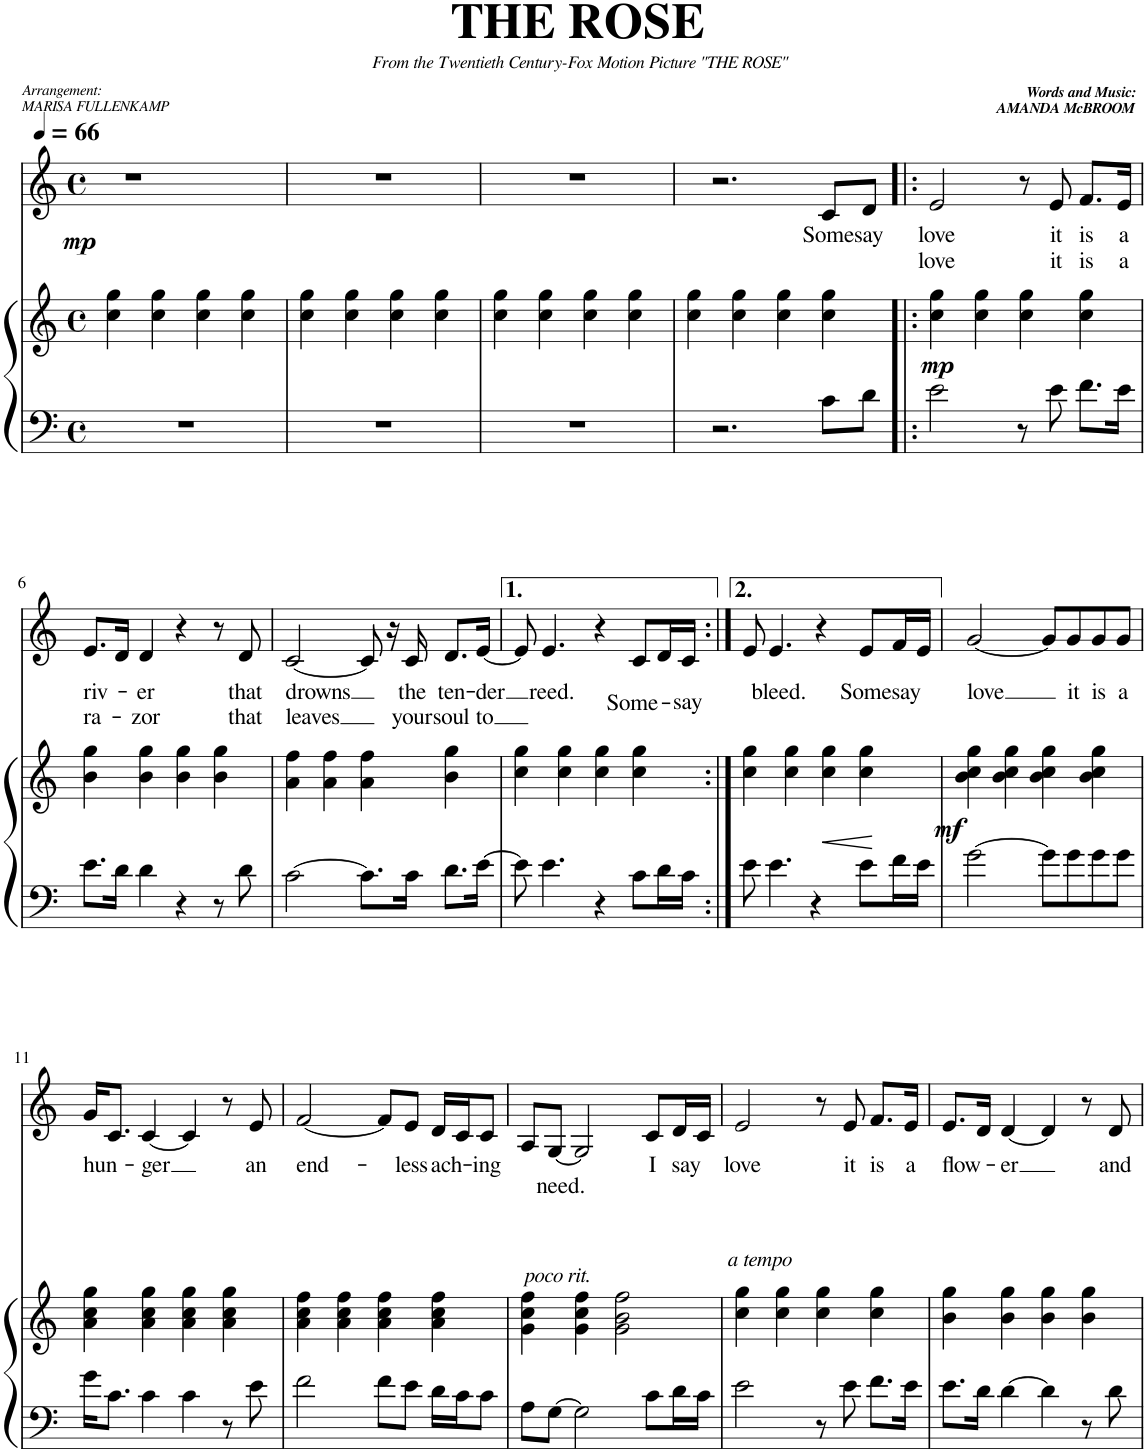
**kern	**kern	**dynam	**kern	**text	**text	**dynam
*part2	*part2	*part2	*part1	*part1	*part1	*part1
*staff3	*staff2	*staff2/3	*staff1	*staff1	*staff1	*staff1
*I"Piano	*	*	*I"Voice	*	*	*
*I'Pno	*	*	*	*	*	*
*clefF4	*clefG2	*	*clefG2	*	*	*
*k[]	*k[]	*	*k[]	*	*	*
*M4/4	*M4/4	*	*M4/4	*	*	*
*met(c)	*met(c)	*	*met(c)	*	*	*
*MM66	*MM66	*	*MM66	*	*	*
=1	=1	=1	=1	=1	=1	=1
!	!	!	!	!	!	!LO:DY:b
1r	4cc\ 4gg\	.	1r	.	.	mp
.	4cc\ 4gg\	.	.	.	.	.
.	4cc\ 4gg\	.	.	.	.	.
.	4cc\ 4gg\	.	.	.	.	.
=2	=2	=2	=2	=2	=2	=2
1r	4cc\ 4gg\	.	1r	.	.	.
.	4cc\ 4gg\	.	.	.	.	.
.	4cc\ 4gg\	.	.	.	.	.
.	4cc\ 4gg\	.	.	.	.	.
=3	=3	=3	=3	=3	=3	=3
1r	4cc\ 4gg\	.	1r	.	.	.
.	4cc\ 4gg\	.	.	.	.	.
.	4cc\ 4gg\	.	.	.	.	.
.	4cc\ 4gg\	.	.	.	.	.
=4	=4	=4	=4	=4	=4	=4
2.r	4cc\ 4gg\	.	2.r	.	.	.
.	4cc\ 4gg\	.	.	.	.	.
.	4cc\ 4gg\	.	.	.	.	.
!	!	!	!	!LO:LY:b	!	!
8c\L	4cc\ 4gg\	.	8c/L	Some	.	.
!	!	!	!	!LO:LY:b	!	!
8d\J	.	.	8d/J	say	.	.
=5!|:	=5!|:	=5!|:	=5!|:	=5!|:	=5!|:	=5!|:
!	!	!LO:DY:b	!	!LO:LY:b	!LO:LY:b	!
2e\	4cc\ 4gg\	mp	2e/	love	love	.
.	4cc\ 4gg\	.	.	.	.	.
8r	4cc\ 4gg\	.	8r	.	.	.
!	!	!	!	!LO:LY:b	!LO:LY:b	!
8e\	.	.	8e/	it	it	.
!	!	!	!	!LO:LY:b	!LO:LY:b	!
8.f\L	4cc\ 4gg\	.	8.f/L	is	is	.
!	!	!	!	!LO:LY:b	!LO:LY:b	!
16e\Jk	.	.	16e/Jk	a	a	.
!!LO:LB:g=z
=6	=6	=6	=6	=6	=6	=6
!	!	!	!	!LO:LY:b	!LO:LY:b	!
8.e\L	4b\ 4gg\	.	8.e/L	riv-	ra-	.
16d\Jk	.	.	16d/Jk	.	.	.
!	!	!	!	!LO:LY:b	!LO:LY:b	!
4d\	4b\ 4gg\	.	4d/	-er	-zor	.
4r	4b\ 4gg\	.	4r	.	.	.
8r	4b\ 4gg\	.	8r	.	.	.
!	!	!	!	!LO:LY:b	!LO:LY:b	!
8d\	.	.	8d/	that	that	.
=7	=7	=7	=7	=7	=7	=7
!	!	!	!	!LO:LY:b	!LO:LY:b	!
[2c\	4a\ 4ff\	.	[2c/	drowns	leaves	.
.	4a\ 4ff\	.	.	.	.	.
8.c\L]	4a\ 4ff\	.	8c/]	.	.	.
.	.	.	16r	.	.	.
!	!	!	!	!LO:LY:b	!LO:LY:b	!
16c\Jk	.	.	16c/	the	your	.
!	!	!	!	!LO:LY:b	!LO:LY:b	!
8.d\L	4b\ 4gg\	.	8.d/L	ten-	soul	.
!	!	!	!	!LO:LY:b	!LO:LY:b	!
[16e\Jk	.	.	[16e/Jk	-der	to	.
=8	=8	=8	=8	=8	=8	=8
8e\]	4cc\ 4gg\	.	8e/]	.	.	.
!	!	!	!	!LO:LY:b	!	!
4.e\	.	.	4.e/	reed.	.	.
.	4cc\ 4gg\	.	.	.	.	.
4r	4cc\ 4gg\	.	4r	.	.	.
!	!	!	!	!LO:LY:b	!	!
8c\L	4cc\ 4gg\	.	8c/L	Some-	.	.
!	!	!	!	!LO:LY:b	!	!
16d\L	.	.	16d/L	-say	.	.
16c\JJ	.	.	16c/JJ	.	.	.
=9:|!	=9:|!	=9:|!	=9:|!	=9:|!	=9:|!	=9:|!
8e\	4cc\ 4gg\	.	8e/	.	.	.
!	!	!	!	!LO:LY:b	!	!
4.e\	.	.	4.e/	bleed.	.	.
.	4cc\ 4gg\	.	.	.	.	.
4r	4cc\ 4gg\	.	4r	.	.	.
!	!	!	!	!LO:LY:b	!	!
8e\L	4cc\ 4gg\	.	8e/L	Some	.	.
!	!	!	!	!LO:LY:b	!	!
16f\L	.	.	16f/L	say	.	.
16e\JJ	.	.	16e/JJ	.	.	.
=10	=10	=10	=10	=10	=10	=10
!	!	!LO:DY:b	!	!LO:LY:b	!	!
[2g\	4b\ 4cc\ 4gg\	mf	[2g/	love	.	.
.	4b\ 4cc\ 4gg\	.	.	.	.	.
8g\L]	4b\ 4cc\ 4gg\	.	8g/L]	.	.	.
!	!	!	!	!LO:LY:b	!	!
8g\	.	.	8g/	it	.	.
!	!	!	!	!LO:LY:b	!	!
8g\	4b\ 4cc\ 4gg\	.	8g/	is	.	.
!	!	!	!	!LO:LY:b	!	!
8g\J	.	.	8g/J	a	.	.
!!LO:LB:g=z
=11	=11	=11	=11	=11	=11	=11
!	!	!	!	!LO:LY:b	!	!
16g\KL	4a\ 4cc\ 4gg\	.	16g/KL	hun-	.	.
8.c\J	.	.	8.c/J	.	.	.
!	!	!	!	!LO:LY:b	!	!
4c\	4a\ 4cc\ 4gg\	.	[4c/	-ger	.	.
4c\	4a\ 4cc\ 4gg\	.	4c/]	.	.	.
8r	4a\ 4cc\ 4gg\	.	8r	.	.	.
!	!	!	!	!LO:LY:b	!	!
8e\	.	.	8e/	an	.	.
=12	=12	=12	=12	=12	=12	=12
!	!	!	!	!LO:LY:b	!	!
2f\	4a\ 4cc\ 4ff\	.	[2f/	end-	.	.
.	4a\ 4cc\ 4ff\	.	.	.	.	.
8f\L	4a\ 4cc\ 4ff\	.	8f/L]	.	.	.
!	!	!	!	!LO:LY:b	!	!
8e\J	.	.	8e/J	-less	.	.
!	!	!	!	!LO:LY:b	!	!
16d\LL	4a\ 4cc\ 4ff\	.	16d/LL	ach-	.	.
16c\J	.	.	16c/J	.	.	.
!	!	!	!	!LO:LY:b	!	!
8c\J	.	.	8c/J	-ing	.	.
=13	=13	=13	=13	=13	=13	=13
!	!	!	!LO:TX:b:i:t=poco rit.	!	!	!
!	!	!	!	!LO:LY:b	!	!
8A\L	4g\ 4cc\ 4ff\	.	8A/L	need.	.	.
[8G\J	.	.	[8G/J	.	.	.
2G\]	4g\ 4cc\ 4ff\	.	2G/]	.	.	.
.	2g\ 2b\ 2ff\	.	.	.	.	.
!	!	!	!	!LO:LY:b	!	!
8c\L	.	.	8c/L	I	.	.
!	!	!	!	!LO:LY:b	!	!
16d\L	.	.	16d/L	say	.	.
16c\JJ	.	.	16c/JJ	.	.	.
=14	=14	=14	=14	=14	=14	=14
!	!	!	!LO:TX:b:i:t=a tempo	!	!	!
!	!	!	!	!LO:LY:b	!	!
2e\	4cc\ 4gg\	.	2e/	love	.	.
.	4cc\ 4gg\	.	.	.	.	.
8r	4cc\ 4gg\	.	8r	.	.	.
!	!	!	!	!LO:LY:b	!	!
8e\	.	.	8e/	it	.	.
!	!	!	!	!LO:LY:b	!	!
8.f\L	4cc\ 4gg\	.	8.f/L	is	.	.
!	!	!	!	!LO:LY:b	!	!
16e\Jk	.	.	16e/Jk	a	.	.
=15	=15	=15	=15	=15	=15	=15
!	!	!	!	!LO:LY:b	!	!
8.e\L	4b\ 4gg\	.	8.e/L	flow-	.	.
16d\Jk	.	.	16d/Jk	.	.	.
!	!	!	!	!LO:LY:b	!	!
[4d\	4b\ 4gg\	.	[4d/	er	.	.
4d\]	4b\ 4gg\	.	4d/]	.	.	.
8r	4b\ 4gg\	.	8r	.	.	.
!	!	!	!	!LO:LY:b	!	!
8d\	.	.	8d/	and	.	.
=	=	=	=	=	=	=
*-	*-	*-	*-	*-	*-	*-
